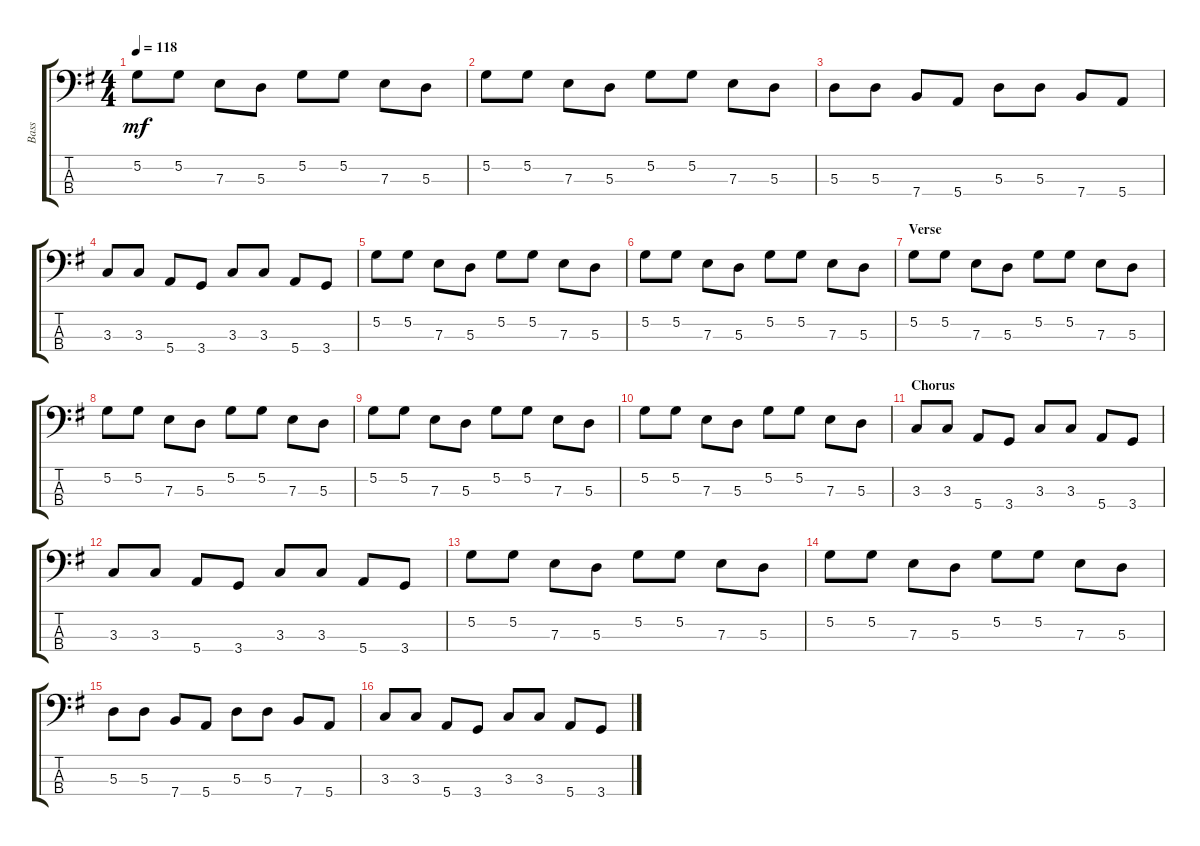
\track ("Bass" "Bass") {instrument electricbassfinger}
\staff {score tabs}
\tuning (G2 D2 A1 E1) {hide}
\ts (4 4)
\tempo 118
\clef f4
\ks g
5.2.8{dy mf} 5.2.8 7.3.8 5.3.8 5.2.8 5.2.8 7.3.8 5.3.8 |
5.2.8 5.2.8 7.3.8 5.3.8 5.2.8 5.2.8 7.3.8 5.3.8 |
5.3.8 5.3.8 7.4.8 5.4.8 5.3.8 5.3.8 7.4.8 5.4.8 |
3.3.8 3.3.8 5.4.8 3.4.8 3.3.8 3.3.8 5.4.8 3.4.8 |
5.2.8 5.2.8 7.3.8 5.3.8 5.2.8 5.2.8 7.3.8 5.3.8 |
5.2.8 5.2.8 7.3.8 5.3.8 5.2.8 5.2.8 7.3.8 5.3.8 |
\section ("" "Verse")
5.2.8 5.2.8 7.3.8 5.3.8 5.2.8 5.2.8 7.3.8 5.3.8 |
5.2.8 5.2.8 7.3.8 5.3.8 5.2.8 5.2.8 7.3.8 5.3.8 |
5.2.8 5.2.8 7.3.8 5.3.8 5.2.8 5.2.8 7.3.8 5.3.8 |
5.2.8 5.2.8 7.3.8 5.3.8 5.2.8 5.2.8 7.3.8 5.3.8 |
\section ("" "Chorus")
3.3.8 3.3.8 5.4.8 3.4.8 3.3.8 3.3.8 5.4.8 3.4.8 |
3.3.8 3.3.8 5.4.8 3.4.8 3.3.8 3.3.8 5.4.8 3.4.8 |
5.2.8 5.2.8 7.3.8 5.3.8 5.2.8 5.2.8 7.3.8 5.3.8 |
5.2.8 5.2.8 7.3.8 5.3.8 5.2.8 5.2.8 7.3.8 5.3.8 |
5.3.8 5.3.8 7.4.8 5.4.8 5.3.8 5.3.8 7.4.8 5.4.8 |
3.3.8 3.3.8 5.4.8 3.4.8 3.3.8 3.3.8 5.4.8 3.4.8
